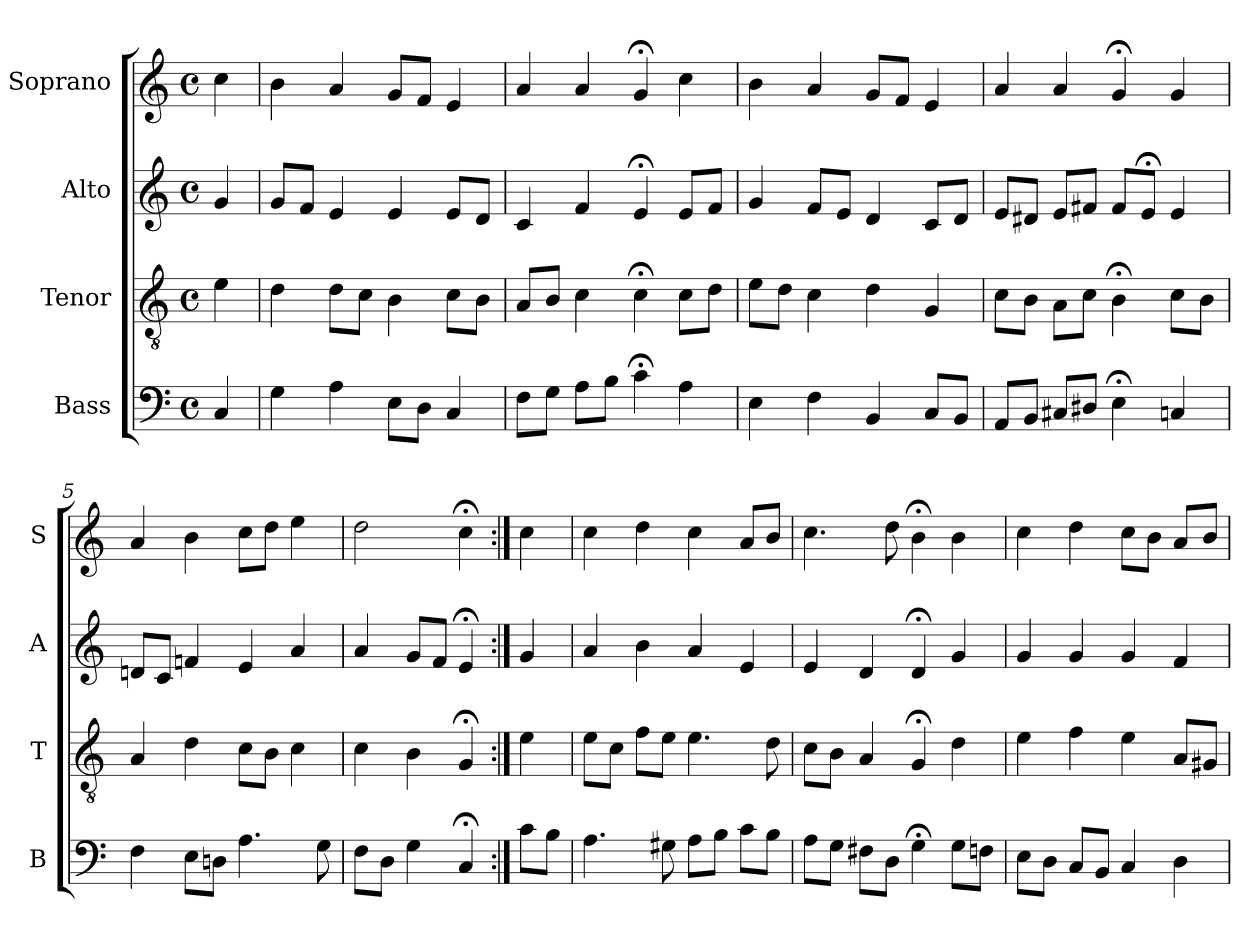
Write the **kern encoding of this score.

**kern	**kern	**kern	**kern
*part4	*part3	*part2	*part1
*staff4	*staff3	*staff2	*staff1
*I"Bass	*I"Tenor	*I"Alto	*I"Soprano
*I'B	*I'T	*I'A	*I'S
*clefF4	*clefGv2	*clefG2	*clefG2
*k[]	*k[]	*k[]	*k[]
*C:	*C:	*C:	*C:
*M4/4	*M4/4	*M4/4	*M4/4
*met(c)	*met(c)	*met(c)	*met(c)
*MM100	*MM100	*MM100	*MM100
=	=	=	=
4C	4e	4g	4cc
=1	=1	=1	=1
4G	4d	8gL	4b
.	.	8fJ	.
4A	8dL	4e	4a
.	8cJ	.	.
8EL	4B	4e	8gL
8DJ	.	.	8fJ
4C	8cL	8eL	4e
.	8BJ	8dJ	.
=2	=2	=2	=2
8FL	8AL	4c	4a
8GJ	8BJ	.	.
8AL	4c	4f	4a
8BJ	.	.	.
4c;<	4c;<	4e;<	4g;<
4A	8cL	8eL	4cc
.	8dJ	8fJ	.
=3	=3	=3	=3
4E	8eL	4g	4b
.	8dJ	.	.
4F	4c	8fL	4a
.	.	8eJ	.
4BB	4d	4d	8gL
.	.	.	8fJ
8CL	4G	8cL	4e
8BBJ	.	8dJ	.
=4	=4	=4	=4
8AAL	8cL	8eL	4a
8BBJ	8BJ	8d#XJ	.
8C#XL	8AL	8eL	4a
8D#XJ	8cJ	8f#XJ	.
4E;<	4B;<	8f#L	4g;<
.	.	8e;<J	.
4Cn	8cL	4e	4g
.	8BJ	.	.
=5	=5	=5	=5
4F	4A	8dnL	4a
.	.	8cJ	.
8EL	4d	4fn	4b
8DnJ	.	.	.
4.A	8cL	4e	8ccL
.	8BJ	.	8ddJ
.	4c	4a	4ee
8G	.	.	.
=6	=6	=6	=6
8FL	4c	4a	2dd
8DJ	.	.	.
4G	4B	8gL	.
.	.	8fJ	.
4C;<	4G;<	4e;<	4cc;<
=:|!	=:|!	=:|!	=:|!
8cL	4e	4g	4cc
8BJ	.	.	.
=7	=7	=7	=7
4.A	8eL	4a	4cc
.	8cJ	.	.
.	8fL	4b	4dd
8G#X	8eJ	.	.
8AL	4.e	4a	4cc
8BJ	.	.	.
8cL	.	4e	8aL
8BJ	8d	.	8bJ
=8	=8	=8	=8
8AL	8cL	4e	4.cc
8GJ	8BJ	.	.
8F#XL	4A	4d	.
8DJ	.	.	8dd
4G;<	4G;<	4d;<	4b;<
8GL	4d	4g	4b
8FnJ	.	.	.
=9	=9	=9	=9
8EL	4e	4g	4cc
8DJ	.	.	.
8CL	4f	4g	4dd
8BBJ	.	.	.
4C	4e	4g	8ccL
.	.	.	8bJ
4D	8AL	4f	8aL
.	8G#XJ	.	8bJ
=	=	=	=
*-	*-	*-	*-
